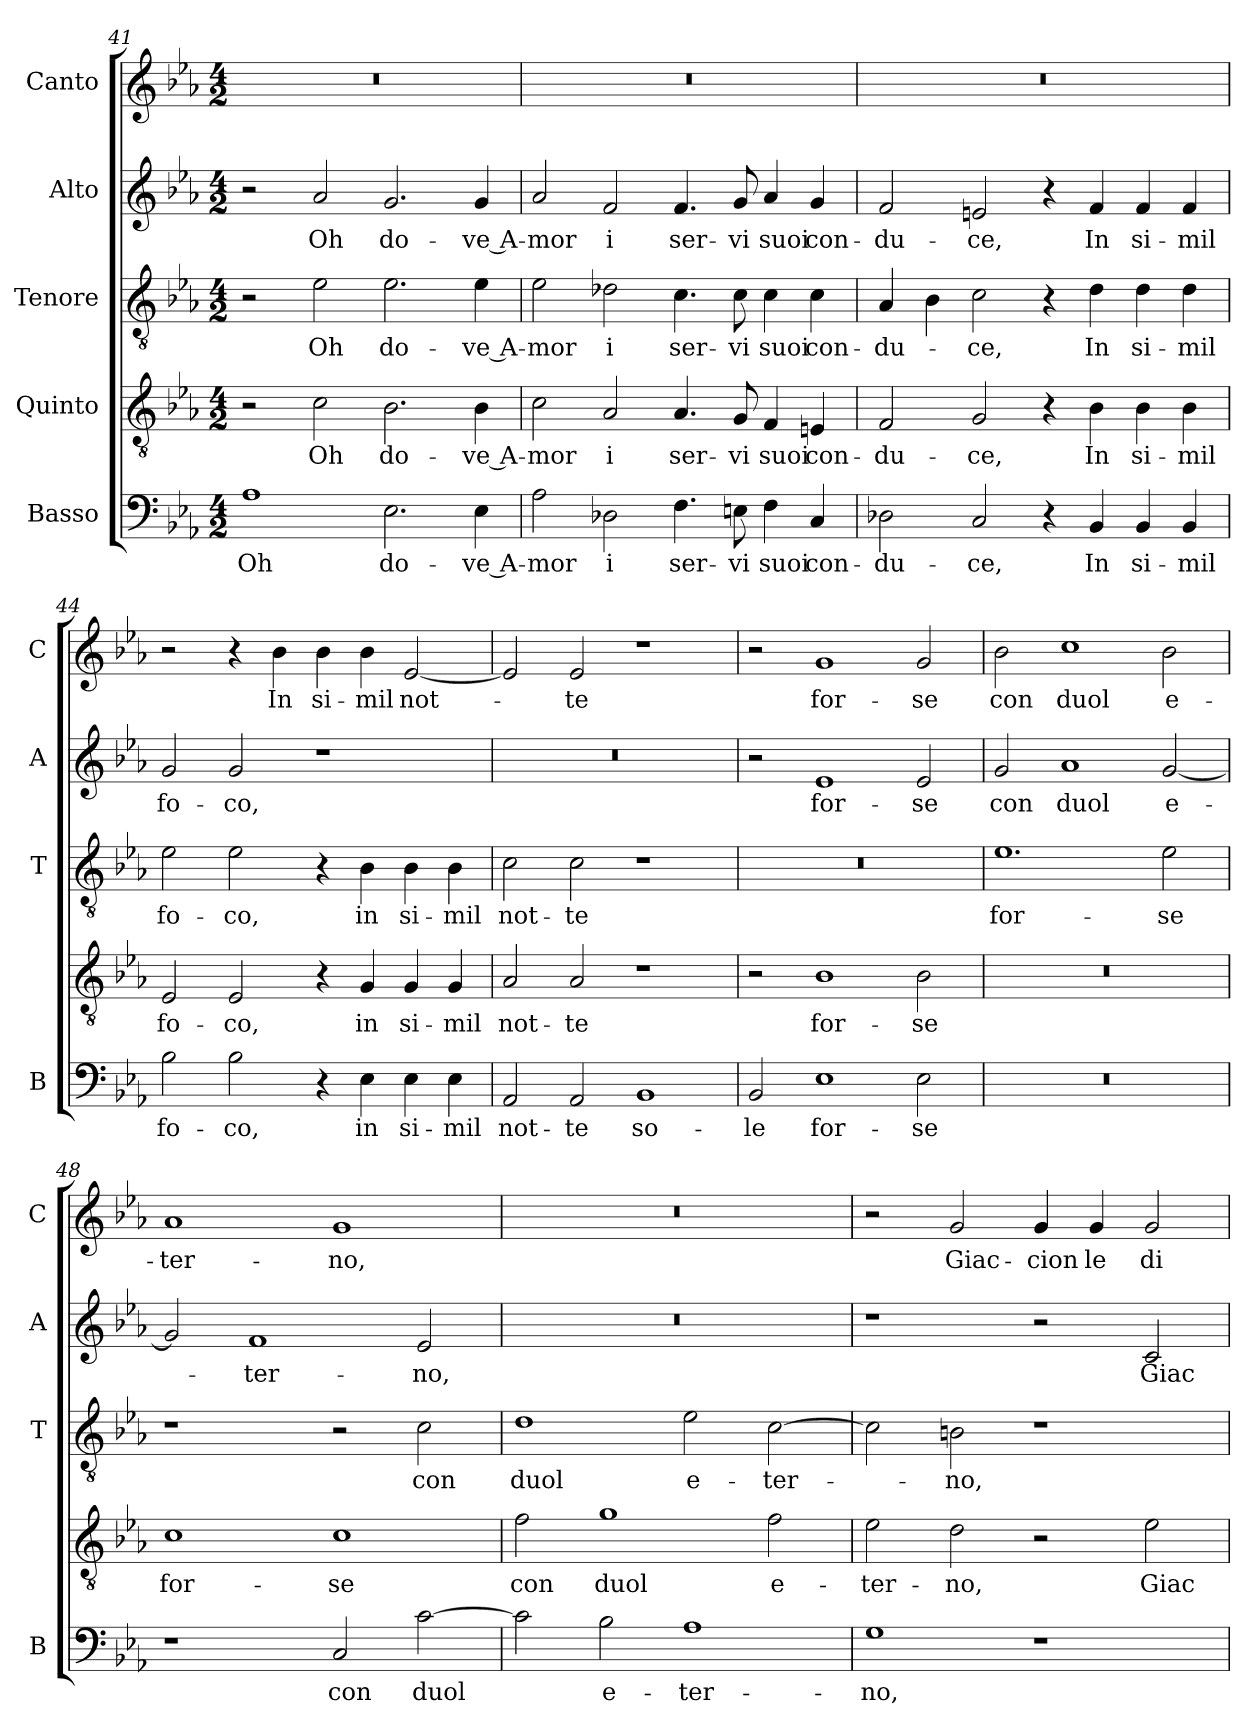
**kern	**text	**kern	**text	**kern	**text	**kern	**text	**kern	**text
*part5	*part5	*part4	*part4	*part3	*part3	*part2	*part2	*part1	*part1
*staff5	*staff5	*staff4	*staff4	*staff3	*staff3	*staff2	*staff2	*staff1	*staff1
*I"Basso	*	*I"Quinto	*	*I"Tenore	*	*I"Alto	*	*I"Canto	*
*I'B	*	*	*	*I'T	*	*I'A	*	*I'C	*
*clefF4	*	*clefGv2	*	*clefGv2	*	*clefG2	*	*clefG2	*
*k[b-e-a-]	*	*k[b-e-a-]	*	*k[b-e-a-]	*	*k[b-e-a-]	*	*k[b-e-a-]	*
*E-:	*	*E-:	*	*E-:	*	*E-:	*	*E-:	*
*M4/2	*	*M4/2	*	*M4/2	*	*M4/2	*	*M4/2	*
=41	=41	=41	=41	=41	=41	=41	=41	=41	=41
!	!LO:LY:b	!	!	!	!	!	!	!	!
1A-	Oh	2r	.	2r	.	2r	.	0r	.
!	!	!	!LO:LY:b	!	!LO:LY:b	!	!LO:LY:b	!	!
.	.	2c\	Oh	2e-\	Oh	2a-/	Oh	.	.
!	!LO:LY:b	!	!LO:LY:b	!	!LO:LY:b	!	!LO:LY:b	!	!
2.E-\	do-	2.B-\	do-	2.e-\	do-	2.g/	do-	.	.
!	!LO:LY:b	!	!LO:LY:b	!	!LO:LY:b	!	!LO:LY:b	!	!
4E-\	-ve A-	4B-\	-ve A-	4e-\	-ve A-	4g/	-ve A-	.	.
=42	=42	=42	=42	=42	=42	=42	=42	=42	=42
!	!LO:LY:b	!	!LO:LY:b	!	!LO:LY:b	!	!LO:LY:b	!	!
2A-\	-mor	2c\	-mor	2e-\	-mor	2a-/	-mor	0r	.
!	!LO:LY:b	!	!LO:LY:b	!	!LO:LY:b	!	!LO:LY:b	!	!
2D-X\	i	2A-/	i	2d-X\	i	2f/	i	.	.
!	!LO:LY:b	!	!LO:LY:b	!	!LO:LY:b	!	!LO:LY:b	!	!
4.F\	ser-	4.A-/	ser-	4.c\	ser-	4.f/	ser-	.	.
!	!LO:LY:b	!	!LO:LY:b	!	!LO:LY:b	!	!LO:LY:b	!	!
8En\	-vi	8G/	-vi	8c\	-vi	8g/	-vi	.	.
!	!LO:LY:b	!	!LO:LY:b	!	!LO:LY:b	!	!LO:LY:b	!	!
4F\	suoi	4F/	suoi	4c\	suoi	4a-/	suoi	.	.
!	!LO:LY:b	!	!LO:LY:b	!	!LO:LY:b	!	!LO:LY:b	!	!
4C/	con-	4En/	con-	4c\	con-	4g/	con-	.	.
!!LO:LB:g=z
=43	=43	=43	=43	=43	=43	=43	=43	=43	=43
!	!LO:LY:b	!	!LO:LY:b	!	!LO:LY:b	!	!LO:LY:b	!	!
2D-X\	-du-	2F/	-du-	4A-/	-du-	2f/	-du-	0r	.
.	.	.	.	4B-\	.	.	.	.	.
!	!LO:LY:b	!	!LO:LY:b	!	!LO:LY:b	!	!LO:LY:b	!	!
2C/	-ce,	2G/	-ce,	2c\	-ce,	2en/	-ce,	.	.
4r	.	4r	.	4r	.	4r	.	.	.
!	!LO:LY:b	!	!LO:LY:b	!	!LO:LY:b	!	!LO:LY:b	!	!
4BB-/	In	4B-\	In	4d\	In	4f/	In	.	.
!	!LO:LY:b	!	!LO:LY:b	!	!LO:LY:b	!	!LO:LY:b	!	!
4BB-/	si-	4B-\	si-	4d\	si-	4f/	si-	.	.
!	!LO:LY:b	!	!LO:LY:b	!	!LO:LY:b	!	!LO:LY:b	!	!
4BB-/	-mil	4B-\	-mil	4d\	-mil	4f/	-mil	.	.
=44	=44	=44	=44	=44	=44	=44	=44	=44	=44
!	!LO:LY:b	!	!LO:LY:b	!	!LO:LY:b	!	!LO:LY:b	!	!
2B-\	fo-	2E-/	fo-	2e-\	fo-	2g/	fo-	2r	.
!	!LO:LY:b	!	!LO:LY:b	!	!LO:LY:b	!	!LO:LY:b	!	!
2B-\	-co,	2E-/	-co,	2e-\	-co,	2g/	-co,	4r	.
!	!	!	!	!	!	!	!	!	!LO:LY:b
.	.	.	.	.	.	.	.	4b-\	In
!	!	!	!	!	!	!	!	!	!LO:LY:b
4r	.	4r	.	4r	.	1r	.	4b-\	si-
!	!LO:LY:b	!	!LO:LY:b	!	!LO:LY:b	!	!	!	!LO:LY:b
4E-\	in	4G/	in	4B-\	in	.	.	4b-\	-mil
!	!LO:LY:b	!	!LO:LY:b	!	!LO:LY:b	!	!	!	!LO:LY:b
4E-\	si-	4G/	si-	4B-\	si-	.	.	[2e-/	not-
!	!LO:LY:b	!	!LO:LY:b	!	!LO:LY:b	!	!	!	!
4E-\	-mil	4G/	-mil	4B-\	-mil	.	.	.	.
=45	=45	=45	=45	=45	=45	=45	=45	=45	=45
!	!LO:LY:b	!	!LO:LY:b	!	!LO:LY:b	!	!	!	!
2AA-/	not-	2A-/	not-	2c\	not-	0r	.	2e-/]	.
!	!LO:LY:b	!	!LO:LY:b	!	!LO:LY:b	!	!	!	!LO:LY:b
2AA-/	-te	2A-/	-te	2c\	-te	.	.	2e-/	-te
!	!LO:LY:b	!	!	!	!	!	!	!	!
1BB-	so-	1r	.	1r	.	.	.	1r	.
=46	=46	=46	=46	=46	=46	=46	=46	=46	=46
!	!LO:LY:b	!	!	!	!	!	!	!	!
2BB-/	-le	2r	.	0r	.	2r	.	2r	.
!	!LO:LY:b	!	!LO:LY:b	!	!	!	!LO:LY:b	!	!LO:LY:b
1E-	for-	1B-	for-	.	.	1e-	for-	1g	for-
!	!LO:LY:b	!	!LO:LY:b	!	!	!	!LO:LY:b	!	!LO:LY:b
2E-\	-se	2B-\	-se	.	.	2e-/	-se	2g/	-se
=47	=47	=47	=47	=47	=47	=47	=47	=47	=47
!	!	!	!	!	!LO:LY:b	!	!LO:LY:b	!	!LO:LY:b
0r	.	0r	.	1.e-	for-	2g/	con	2b-\	con
!	!	!	!	!	!	!	!LO:LY:b	!	!LO:LY:b
.	.	.	.	.	.	1a-	duol	1cc	duol
!	!	!	!	!	!LO:LY:b	!	!LO:LY:b	!	!LO:LY:b
.	.	.	.	2e-\	-se	[2g/	e-	2b-\	e-
!!LO:PB:g=z
=48	=48	=48	=48	=48	=48	=48	=48	=48	=48
!	!	!	!LO:LY:b	!	!	!	!	!	!LO:LY:b
1r	.	1c	for-	1r	.	2g/]	.	1a-	-ter-
!	!	!	!	!	!	!	!LO:LY:b	!	!
.	.	.	.	.	.	1f	-ter-	.	.
!	!LO:LY:b	!	!LO:LY:b	!	!	!	!	!	!LO:LY:b
2C/	con	1c	-se	2r	.	.	.	1g	-no,
!	!LO:LY:b	!	!	!	!LO:LY:b	!	!LO:LY:b	!	!
[2c\	duol	.	.	2c\	con	2e-/	-no,	.	.
=49	=49	=49	=49	=49	=49	=49	=49	=49	=49
!	!	!	!LO:LY:b	!	!LO:LY:b	!	!	!	!
2c\]	.	2f\	con	1d	duol	0r	.	0r	.
!	!LO:LY:b	!	!LO:LY:b	!	!	!	!	!	!
2B-\	e-	1g	duol	.	.	.	.	.	.
!	!LO:LY:b	!	!	!	!LO:LY:b	!	!	!	!
1A-	-ter-	.	.	2e-\	e-	.	.	.	.
!	!	!	!LO:LY:b	!	!LO:LY:b	!	!	!	!
.	.	2f\	e-	[2c\	-ter-	.	.	.	.
=50	=50	=50	=50	=50	=50	=50	=50	=50	=50
!	!LO:LY:b	!	!LO:LY:b	!	!	!	!	!	!
1G	-no,	2e-\	-ter-	2c\]	.	1r	.	2r	.
!	!	!	!LO:LY:b	!	!LO:LY:b	!	!	!	!LO:LY:b
.	.	2d\	-no,	2Bn\	-no,	.	.	2g/	Giac-
!	!	!	!	!	!	!	!	!	!LO:LY:b
1r	.	2r	.	1r	.	2r	.	4g/	-cion
!	!	!	!	!	!	!	!	!	!LO:LY:b
.	.	.	.	.	.	.	.	4g/	le
!	!	!	!LO:LY:b	!	!	!	!LO:LY:b	!	!LO:LY:b
.	.	2e-\	Giac-	.	.	2c/	Giac-	2g/	di-
=	=	=	=	=	=	=	=	=	=
*-	*-	*-	*-	*-	*-	*-	*-	*-	*-
